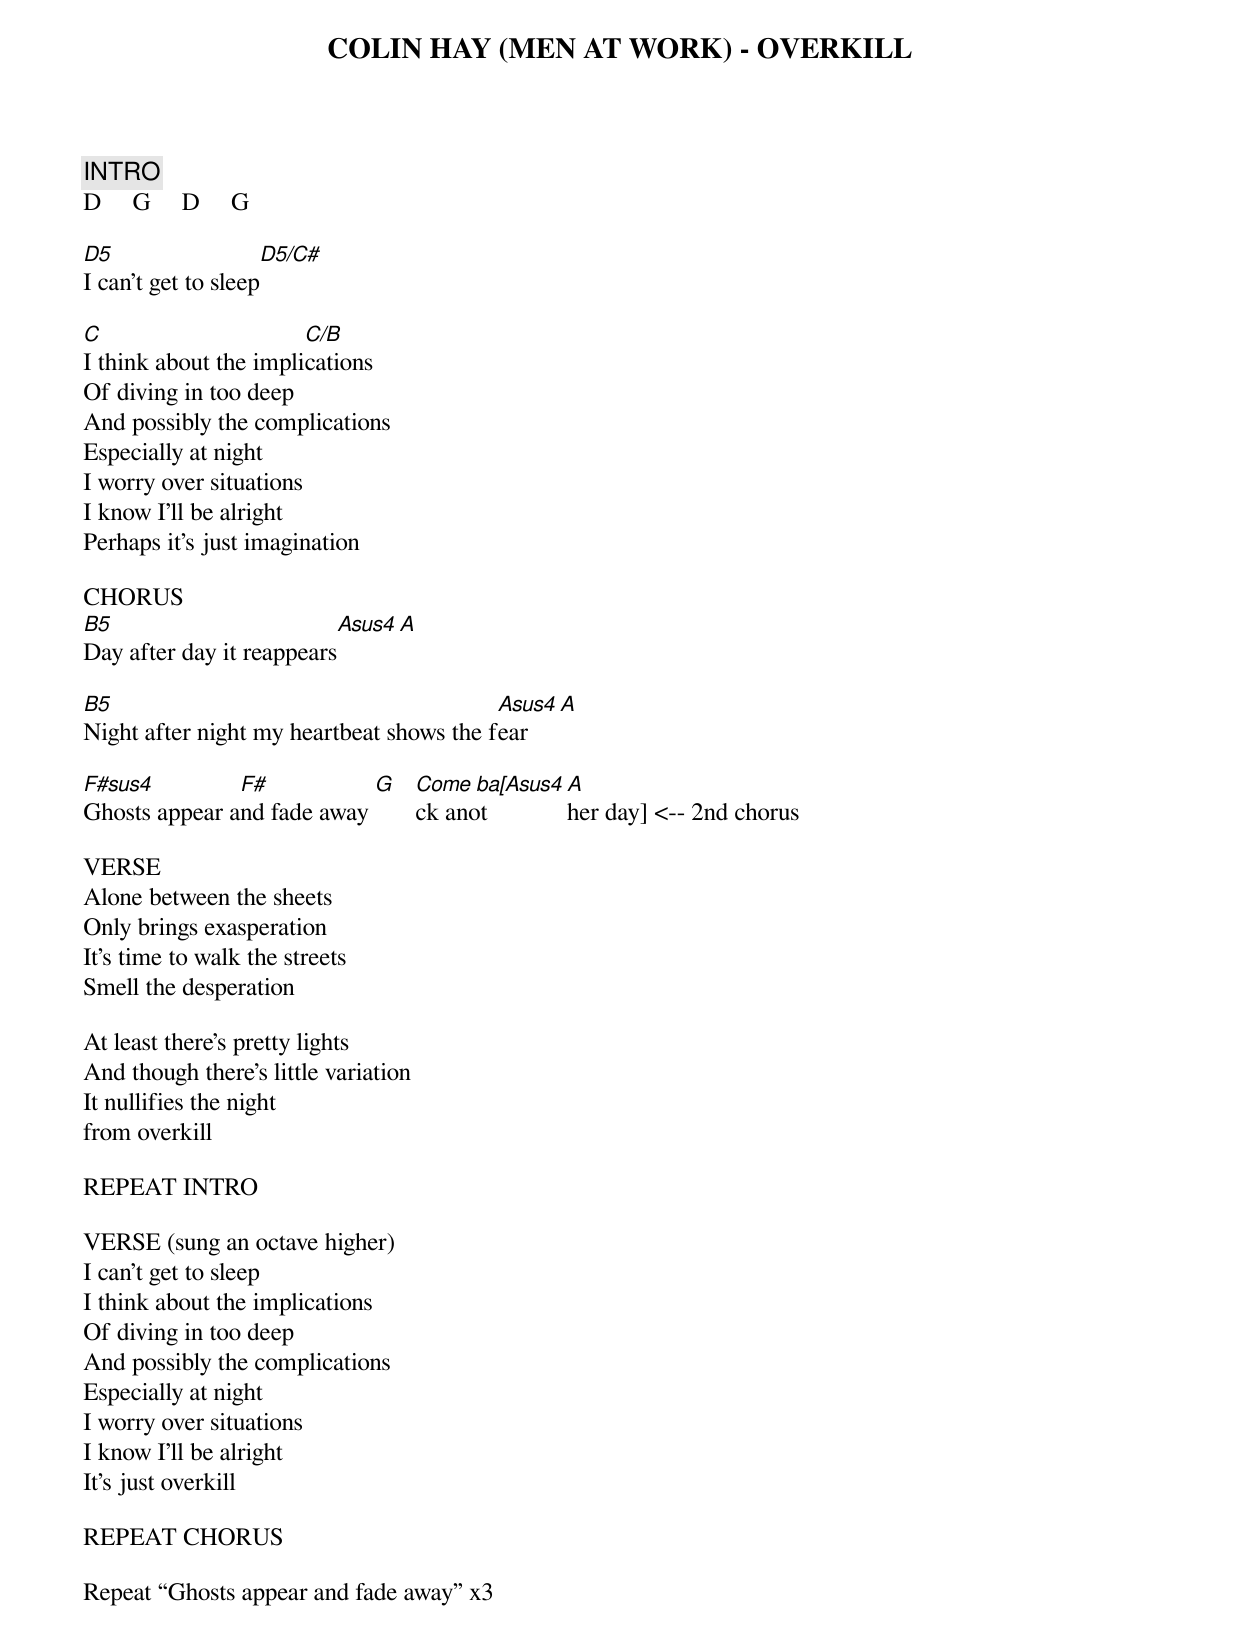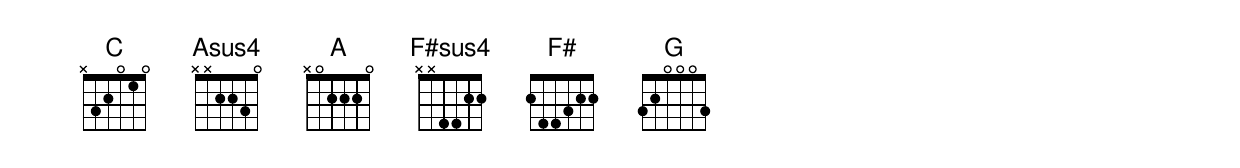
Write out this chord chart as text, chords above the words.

COLIN HAY (MEN AT WORK) - OVERKILL

INTRO
D     G     D     G

D5                          D5/C#
I can't get to sleep

C                      C/B
I think about the implications
Of diving in too deep
And possibly the complications
Especially at night
I worry over situations
I know I'll be alright
Perhaps it's just imagination

CHORUS
B5                          Asus4  A
Day after day it reappears

B5                                        Asus4         A
Night after night my heartbeat shows the fear

F#sus4         F#           G          Asus4  A
Ghosts appear and fade away    [Come back another day] <-- 2nd chorus

VERSE
Alone between the sheets
Only brings exasperation
It's time to walk the streets
Smell the desperation

At least there's pretty lights
And though there's little variation
It nullifies the night
from overkill

REPEAT INTRO

VERSE (sung an octave higher)
I can't get to sleep
I think about the implications
Of diving in too deep
And possibly the complications
Especially at night
I worry over situations
I know I'll be alright
It's just overkill

REPEAT CHORUS

Repeat “Ghosts appear and fade away” x3
